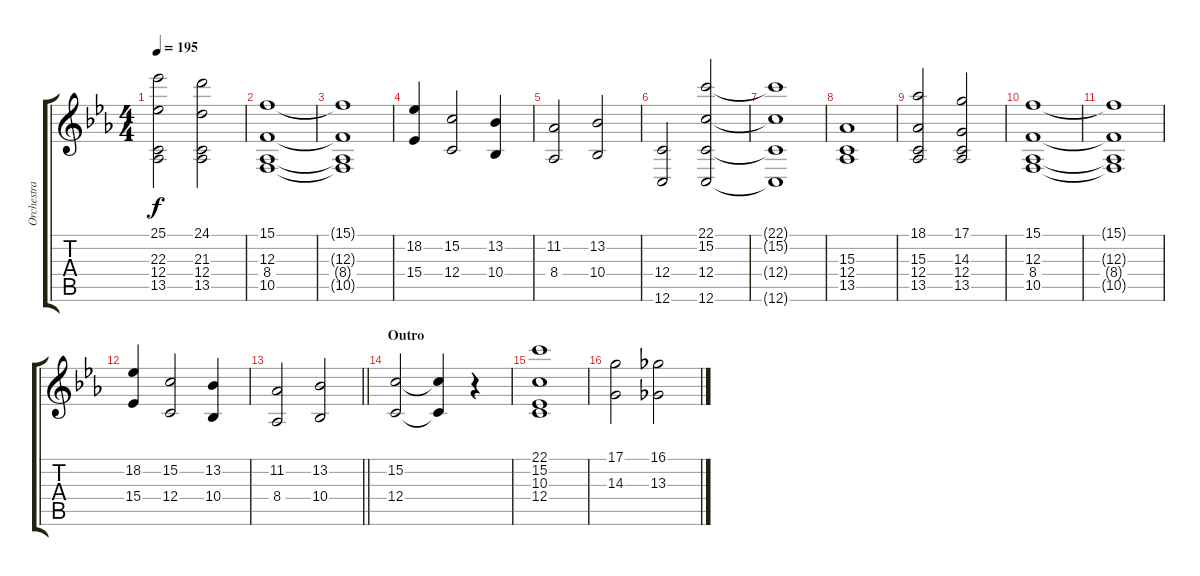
\track ("Orchestra" "Orchestra") {instrument viola}
\staff {score tabs}
\tuning (D4 A3 F3 C3 G2 C2) {hide}
\ts (4 4)
\tempo 195
\clef g2
\ks cminor
(25.1 22.3 12.4 13.5).2{dy f} (24.1 21.3 12.4 13.5).2 |
(15.1 12.3 8.4 10.5).1 |
(15.1{t} 12.3{t} 8.4{t} 10.5{t}).1 |
(18.2 15.4).4 (15.2 12.4).2 (13.2 10.4).4 |
(11.2 8.4).2 (13.2 10.4).2 |
(12.4 12.6).2 (22.1 15.2 12.4 12.6).2 |
(22.1{t} 15.2{t} 12.4{t} 12.6{t}).1 |
(15.3 12.4 13.5).1 |
(18.1 15.3 12.4 13.5).2 (17.1 14.3 12.4 13.5).2 |
(15.1 12.3 8.4 10.5).1 |
(15.1{t} 12.3{t} 8.4{t} 10.5{t}).1 |
(18.2 15.4).4 (15.2 12.4).2 (13.2 10.4).4 |
\barLineRight lightlight
(11.2 8.4).2 (13.2 10.4).2 |
\section ("" "Outro")
(15.2 12.4).2 (15.2{t} 12.4{t}).4 r.4{volume 0} |
(22.1 15.2 10.3 12.4).1{volume 8} |
(17.1 14.3).2 (16.1 13.3).2
